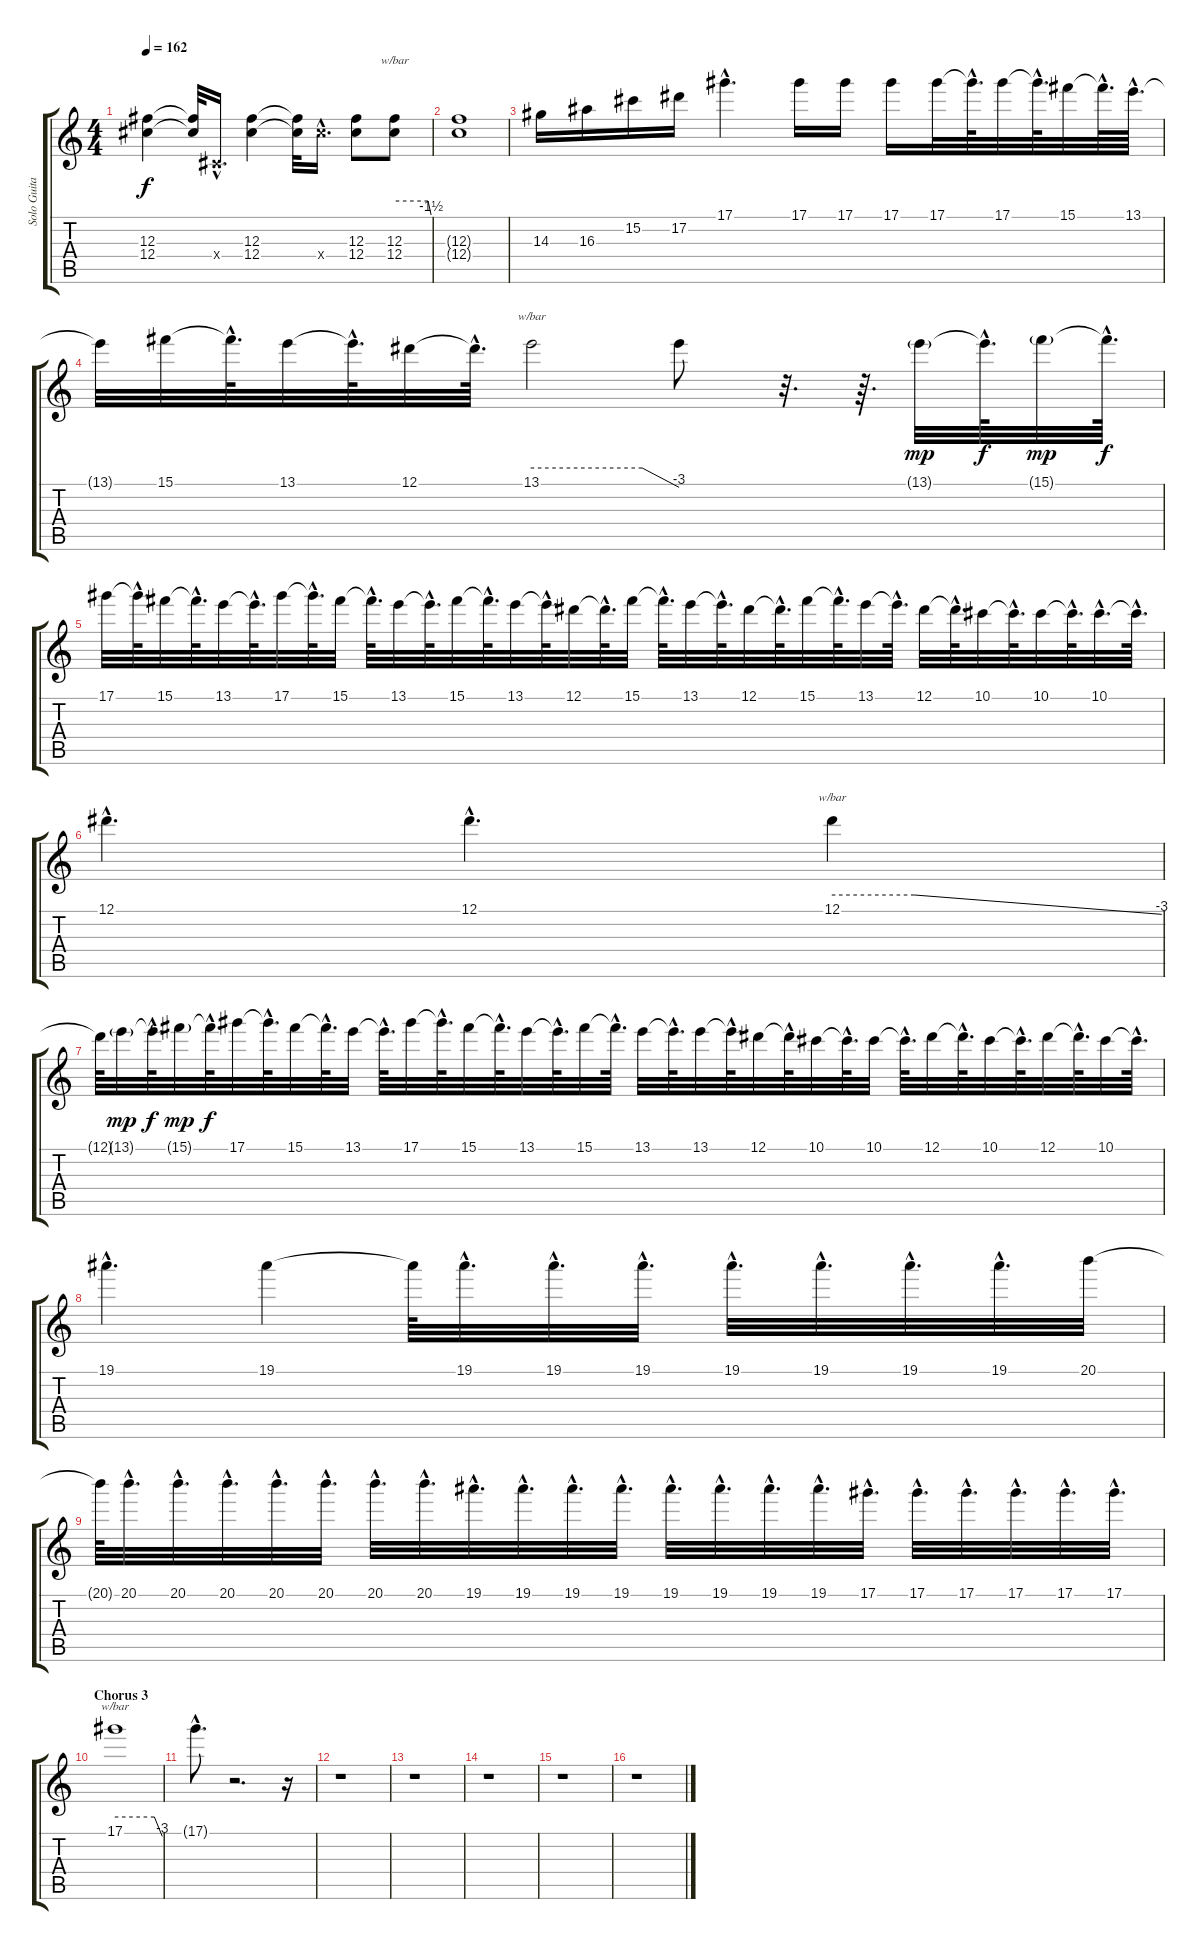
\track ("Solo Guitar" "Solo Guita") {instrument distortionguitar}
\staff {score tabs}
\tuning (Eb4 Bb3 Gb3 Db3 Ab2 Eb2) {hide}
\ts (4 4)
\tempo 162
\clef g2
\ks c
(12.3 12.4).4{dy f} (12.3{t} 12.4{t}).32 0.4{hac x}.16{d} (12.3 12.4).4 (12.3{t} 12.4{t}).32 12.4{hac x}.16{d} (12.3 12.4).8 (12.3 12.4).8{tbe (custom default 0 0 55 0 60 -6)} |
(12.3{t} 12.4{t}).1 |
14.3.16 16.3.16 15.2.16 17.2.16 17.1{hac}.4{d} 17.1.16 17.1.16 17.1.16 17.1.32 17.1{hac t}.64{d} 17.1.32 17.1{hac t}.64{d} 15.1.32 15.1{hac t}.64{d} 13.1{hac}.64{d} |
13.1{t}.32 15.1.32 15.1{hac t}.64{d} 13.1.32 13.1{hac t}.64{d} 12.1.32 12.1{hac t}.64{d} 13.1.2{tbe (custom default 0 0 45 0 60 -12)} 13.1{t}.8 r.32{d} r.64{d} 13.1{g}.32{dy mp} 13.1{hac t}.64{d dy f} 15.1{g}.32{dy mp} 15.1{hac t}.64{d dy f} |
17.1.32 17.1{hac t}.64{d} 15.1.32 15.1{hac t}.64{d} 13.1.32 13.1{hac t}.64{d} 17.1.32 17.1{hac t}.64{d} 15.1.32 15.1{hac t}.64{d} 13.1.32 13.1{hac t}.64{d} 15.1.32 15.1{hac t}.64{d} 13.1.32 13.1{hac t}.64{d} 12.1.32 12.1{hac t}.64{d} 15.1.32 15.1{hac t}.64{d} 13.1.32 13.1{hac t}.64{d} 12.1.32 12.1{hac t}.64{d} 15.1.32 15.1{hac t}.64{d} 13.1.32 13.1{hac t}.64{d} 12.1.32 12.1{hac t}.64{d} 10.1.32 10.1{hac t}.64{d} 10.1.32 10.1{hac t}.64{d} 10.1{hac}.32{d} 10.1{hac t}.64{d} |
12.1{hac}.4{d} 12.1{hac}.4{d} 12.1.4{tbe (custom default 0 0 15 0 60 -12)} |
12.1{t}.64 13.1{g}.32{dy mp} 13.1{hac t}.64{d dy f} 15.1{g}.32{dy mp} 15.1{hac t}.64{d dy f} 17.1.32 17.1{hac t}.64{d} 15.1.32 15.1{hac t}.64{d} 13.1.32 13.1{hac t}.64{d} 17.1.32 17.1{hac t}.64{d} 15.1.32 15.1{hac t}.64{d} 13.1.32 13.1{hac t}.64{d} 15.1.32 15.1{hac t}.64{d} 13.1.32 13.1{hac t}.64{d} 13.1.32 13.1{hac t}.64{d} 12.1.32 12.1{hac t}.64{d} 10.1.32 10.1{hac t}.64{d} 10.1.32 10.1{hac t}.64{d} 12.1.32 12.1{hac t}.64{d} 10.1.32 10.1{hac t}.64{d} 12.1.32 12.1{hac t}.64{d} 10.1.32 10.1{hac t}.64{d} |
19.1{hac}.4{d} 19.1.4 19.1{t}.64 19.1{hac}.32{d} 19.1{hac}.32{d} 19.1{hac}.32{d} 19.1{hac}.32{d} 19.1{hac}.32{d} 19.1{hac}.32{d} 19.1{hac}.32{d} 20.1.32 |
20.1{t}.64 20.1{hac}.32{d} 20.1{hac}.32{d} 20.1{hac}.32{d} 20.1{hac}.32{d} 20.1{hac}.32{d} 20.1{hac}.32{d} 20.1{hac}.32{d} 19.1{hac}.32{d} 19.1{hac}.32{d} 19.1{hac}.32{d} 19.1{hac}.32{d} 19.1{hac}.32{d} 19.1{hac}.32{d} 19.1{hac}.32{d} 19.1{hac}.32{d} 17.1{hac}.32{d} 17.1{hac}.32{d} 17.1{hac}.32{d} 17.1{hac}.32{d} 17.1{hac}.32{d} 17.1{hac}.32{d} |
\section ("" "Chorus 3")
17.1.1{tbe (custom default 0 0 50 0 60 -12)} |
17.1{hac t}.8{d} r.2{d} r.16 |
r.1 |
r.1 |
r.1 |
r.1 |
r.1
